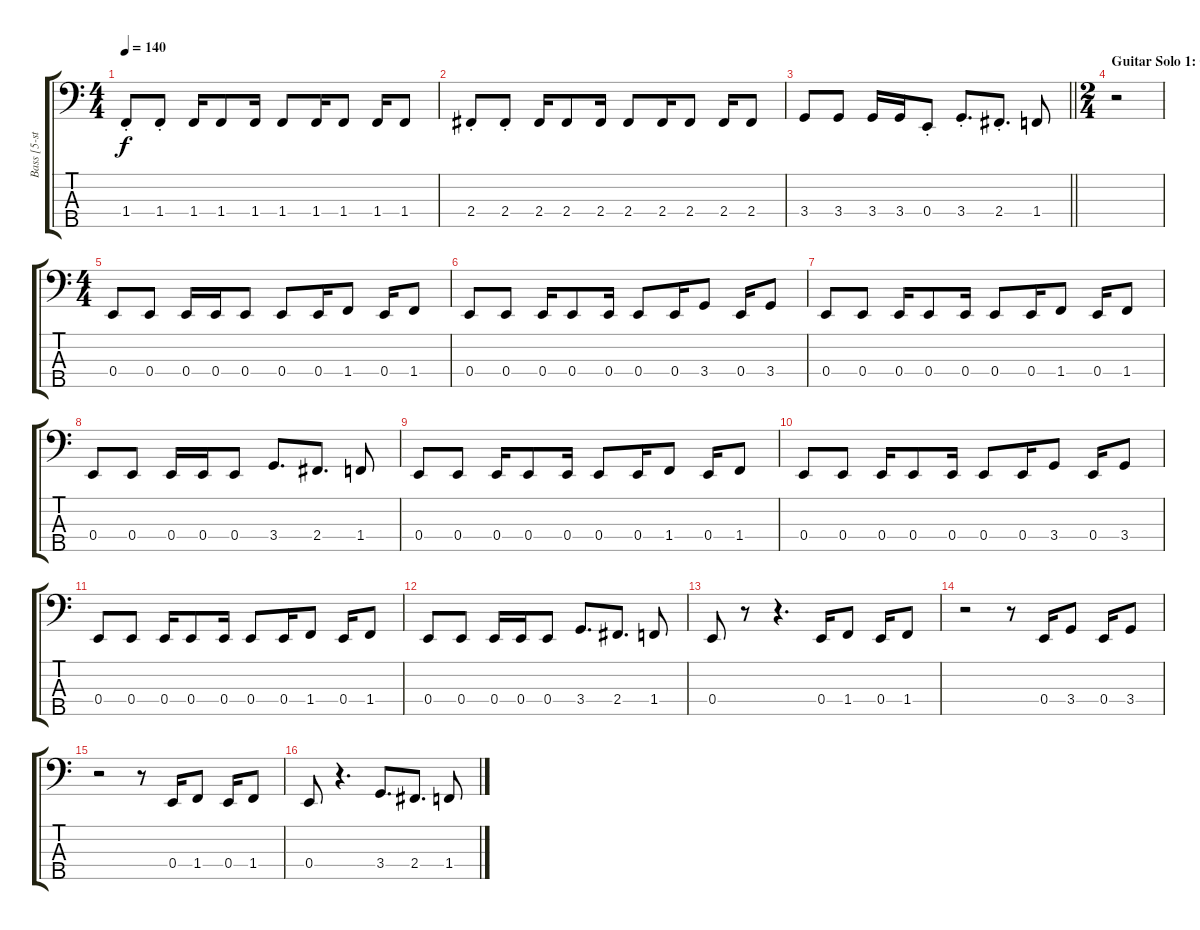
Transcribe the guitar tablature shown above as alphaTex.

\track ("Bass [5-string]" "Bass [5-st") {instrument electricbasspick}
\staff {score tabs}
\tuning (G2 D2 A1 E1 B0) {hide}
\ts (4 4)
\tempo 140
\clef f4
\ks c
1.4{st}.8{dy f} 1.4{st}.8 1.4.16 1.4.8 1.4.16 1.4.8 1.4.16 1.4.8 1.4.16 1.4.8 |
2.4{st}.8 2.4{st}.8 2.4.16 2.4.8 2.4.16 2.4.8 2.4.16 2.4.8 2.4.16 2.4.8 |
\barLineRight lightlight
3.4.8 3.4.8 3.4.16 3.4.16 0.4{st}.8 3.4{st}.8{d} 2.4{st}.8{d} 1.4.8 |
\ts (2 4)
\section ("" "Guitar Solo 1: 03:58")
r.2 |
\ts (4 4)
0.4.8 0.4.8 0.4.16 0.4.16 0.4.8 0.4.8 0.4.16 1.4.8 0.4.16 1.4.8 |
0.4.8 0.4.8 0.4.16 0.4.8 0.4.16 0.4.8 0.4.16 3.4.8 0.4.16 3.4.8 |
0.4.8 0.4.8 0.4.16 0.4.8 0.4.16 0.4.8 0.4.16 1.4.8 0.4.16 1.4.8 |
0.4.8 0.4.8 0.4.16 0.4.16 0.4.8 3.4.8{d} 2.4.8{d} 1.4.8 |
0.4.8 0.4.8 0.4.16 0.4.8 0.4.16 0.4.8 0.4.16 1.4.8 0.4.16 1.4.8 |
0.4.8 0.4.8 0.4.16 0.4.8 0.4.16 0.4.8 0.4.16 3.4.8 0.4.16 3.4.8 |
0.4.8 0.4.8 0.4.16 0.4.8 0.4.16 0.4.8 0.4.16 1.4.8 0.4.16 1.4.8 |
0.4.8 0.4.8 0.4.16 0.4.16 0.4.8 3.4.8{d} 2.4.8{d} 1.4.8 |
0.4.8 r.8 r.4{d} 0.4.16 1.4.8 0.4.16 1.4.8 |
r.2 r.8 0.4.16 3.4.8 0.4.16 3.4.8 |
r.2 r.8 0.4.16 1.4.8 0.4.16 1.4.8 |
0.4.8 r.4{d} 3.4.8{d} 2.4.8{d} 1.4.8
